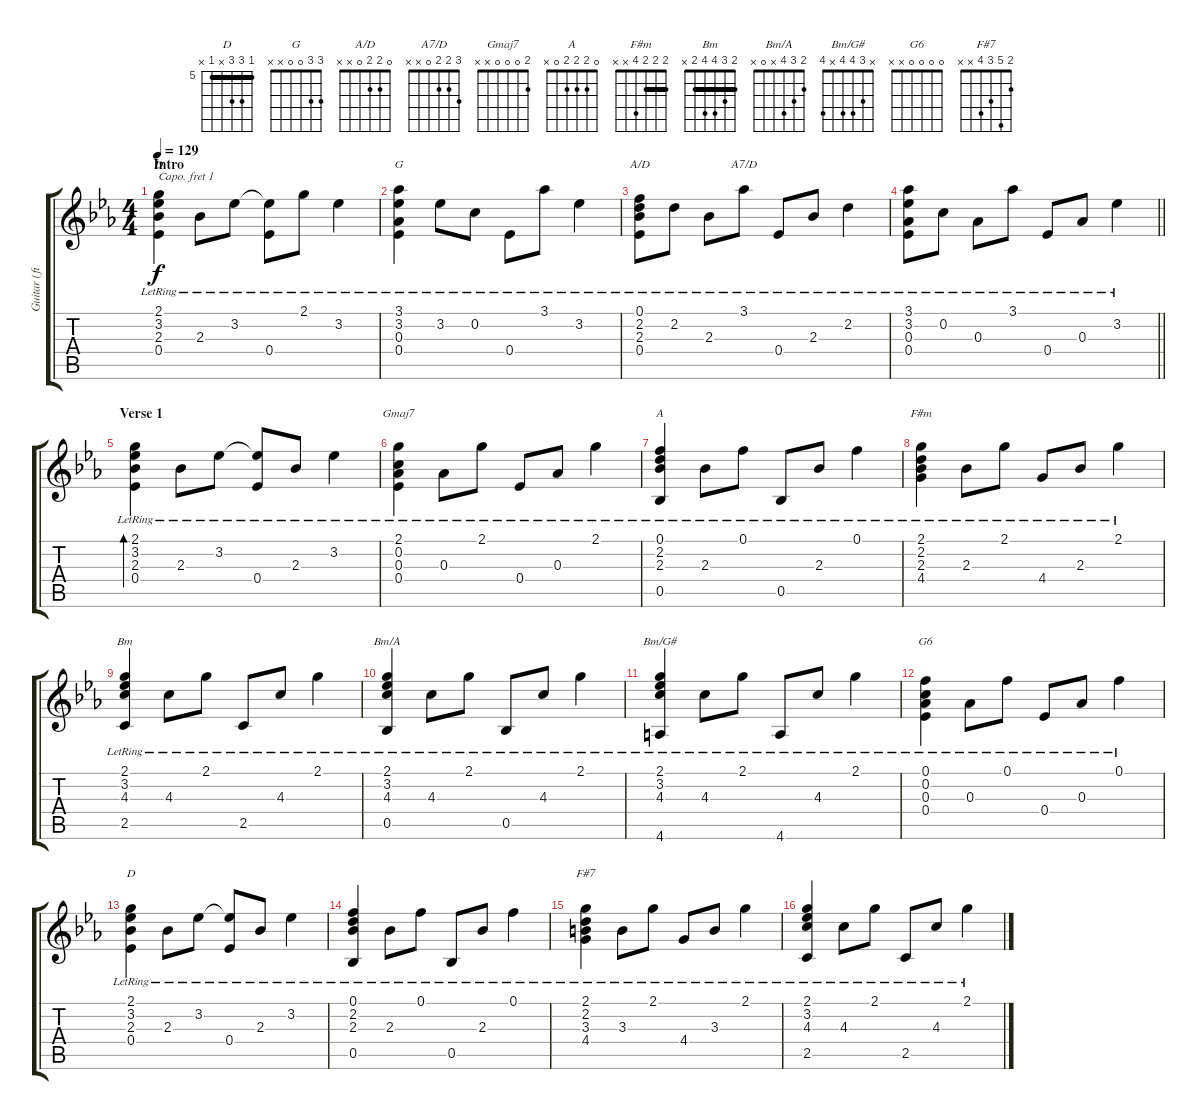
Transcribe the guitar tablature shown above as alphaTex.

\track ("Guitar (fingerstyle) - Capo I" "Guitar (fi") {instrument acousticguitarsteel}
\staff {score tabs}
\capo 1
\tuning (E4 B3 G3 D3 A2 E2) {hide}
\chord ("D" 2 3 2 0 x x) {barre 2}
\chord ("G" 3 3 0 0 x x)
\chord ("A/D" 0 2 2 0 x x)
\chord ("A7/D" 3 2 2 0 x x)
\chord ("Gmaj7" 2 0 0 0 x x)
\chord ("A" 0 2 2 2 0 x)
\chord ("F#m" 2 2 2 4 x x) {barre 2}
\chord ("Bm" 2 3 4 4 2 x) {barre 2}
\chord ("Bm/A" 2 3 4 x 0 x)
\chord ("Bm/G#" x 3 4 4 x 4)
\chord ("G6" 0 0 0 0 x x)
\chord ("D" 5 7 7 x 5 x) {firstfret 5 barre 5}
\chord ("F#7" 2 5 3 4 x x)
\ts (4 4)
\section ("" "Intro")
\tempo 129
\clef g2
\ks eb
(2.1{lr} 3.2{lr} 2.3{lr} 0.4{lr}).4{ch "D" dy f volume 2 instrument acousticguitarsteel} 2.3{lr}.8 3.2{lr}.8 (3.2{t} 0.4{lr}).8 2.1{lr}.8 3.2{lr}.4 |
(3.1{lr} 3.2{lr} 0.3{lr} 0.4{lr}).4{ch "G"} 3.2{lr}.8 0.2{lr}.8 0.4{lr}.8 3.1{lr}.8 3.2{lr}.4 |
(0.1{lr} 2.2{lr} 2.3{lr} 0.4{lr}).8{ch "A/D"} 2.2{lr}.8 2.3{lr}.8 3.1{lr}.8{ch "A7/D"} 0.4{lr}.8 2.3{lr}.8 2.2{lr}.4 |
\barLineRight lightlight
(3.1{lr} 3.2{lr} 0.3{lr} 0.4{lr}).8 0.2{lr}.8 0.3{lr}.8 3.1{lr}.8 0.4{lr}.8 0.3{lr}.8 3.2{lr}.4 |
\section ("" "Verse 1")
(2.1{lr} 3.2{lr} 2.3{lr} 0.4{lr}).4{bd 120 volume 4} 2.3{lr}.8 3.2{lr}.8 (3.2{t} 0.4{lr}).8 2.3{lr}.8 3.2{lr}.4 |
(2.1{lr} 0.2{lr} 0.3{lr} 0.4{lr}).4{ch "Gmaj7"} 0.3{lr}.8 2.1{lr}.8 0.4{lr}.8 0.3{lr}.8 2.1{lr}.4 |
(0.1{lr} 2.2{lr} 2.3{lr} 0.5{lr}).4{ch "A"} 2.3{lr}.8 0.1{lr}.8 0.5{lr}.8 2.3{lr}.8 0.1{lr}.4 |
(2.1{lr} 2.2{lr} 2.3{lr} 4.4{lr}).4{ch "F#m"} 2.3{lr}.8 2.1{lr}.8 4.4{lr}.8 2.3{lr}.8 2.1{lr}.4 |
(2.1{lr} 3.2{lr} 4.3{lr} 2.5{lr}).4{ch "Bm"} 4.3{lr}.8 2.1{lr}.8 2.5{lr}.8 4.3{lr}.8 2.1{lr}.4 |
(2.1{lr} 3.2{lr} 4.3{lr} 0.5{lr}).4{ch "Bm/A"} 4.3{lr}.8 2.1{lr}.8 0.5{lr}.8 4.3{lr}.8 2.1{lr}.4 |
(2.1{lr} 3.2{lr} 4.3{lr} 4.6{lr}).4{ch "Bm/G#"} 4.3{lr}.8 2.1{lr}.8 4.6{lr}.8 4.3{lr}.8 2.1{lr}.4 |
(0.1{lr} 0.2{lr} 0.3{lr} 0.4{lr}).4{ch "G6"} 0.3{lr}.8 0.1{lr}.8 0.4{lr}.8 0.3{lr}.8 0.1{lr}.4 |
(2.1{lr} 3.2{lr} 2.3{lr} 0.4{lr}).4{ch "D"} 2.3{lr}.8 3.2{lr}.8 (3.2{t} 0.4{lr}).8 2.3{lr}.8 3.2{lr}.4 |
(0.1{lr} 2.2{lr} 2.3{lr} 0.5{lr}).4 2.3{lr}.8 0.1{lr}.8 0.5{lr}.8 2.3{lr}.8 0.1{lr}.4 |
(2.1{lr} 2.2{lr} 3.3{lr} 4.4{lr}).4{ch "F#7"} 3.3{lr}.8 2.1{lr}.8 4.4{lr}.8 3.3{lr}.8 2.1{lr}.4 |
(2.1{lr} 3.2{lr} 4.3{lr} 2.5{lr}).4 4.3{lr}.8 2.1{lr}.8 2.5{lr}.8 4.3{lr}.8 2.1{lr}.4
